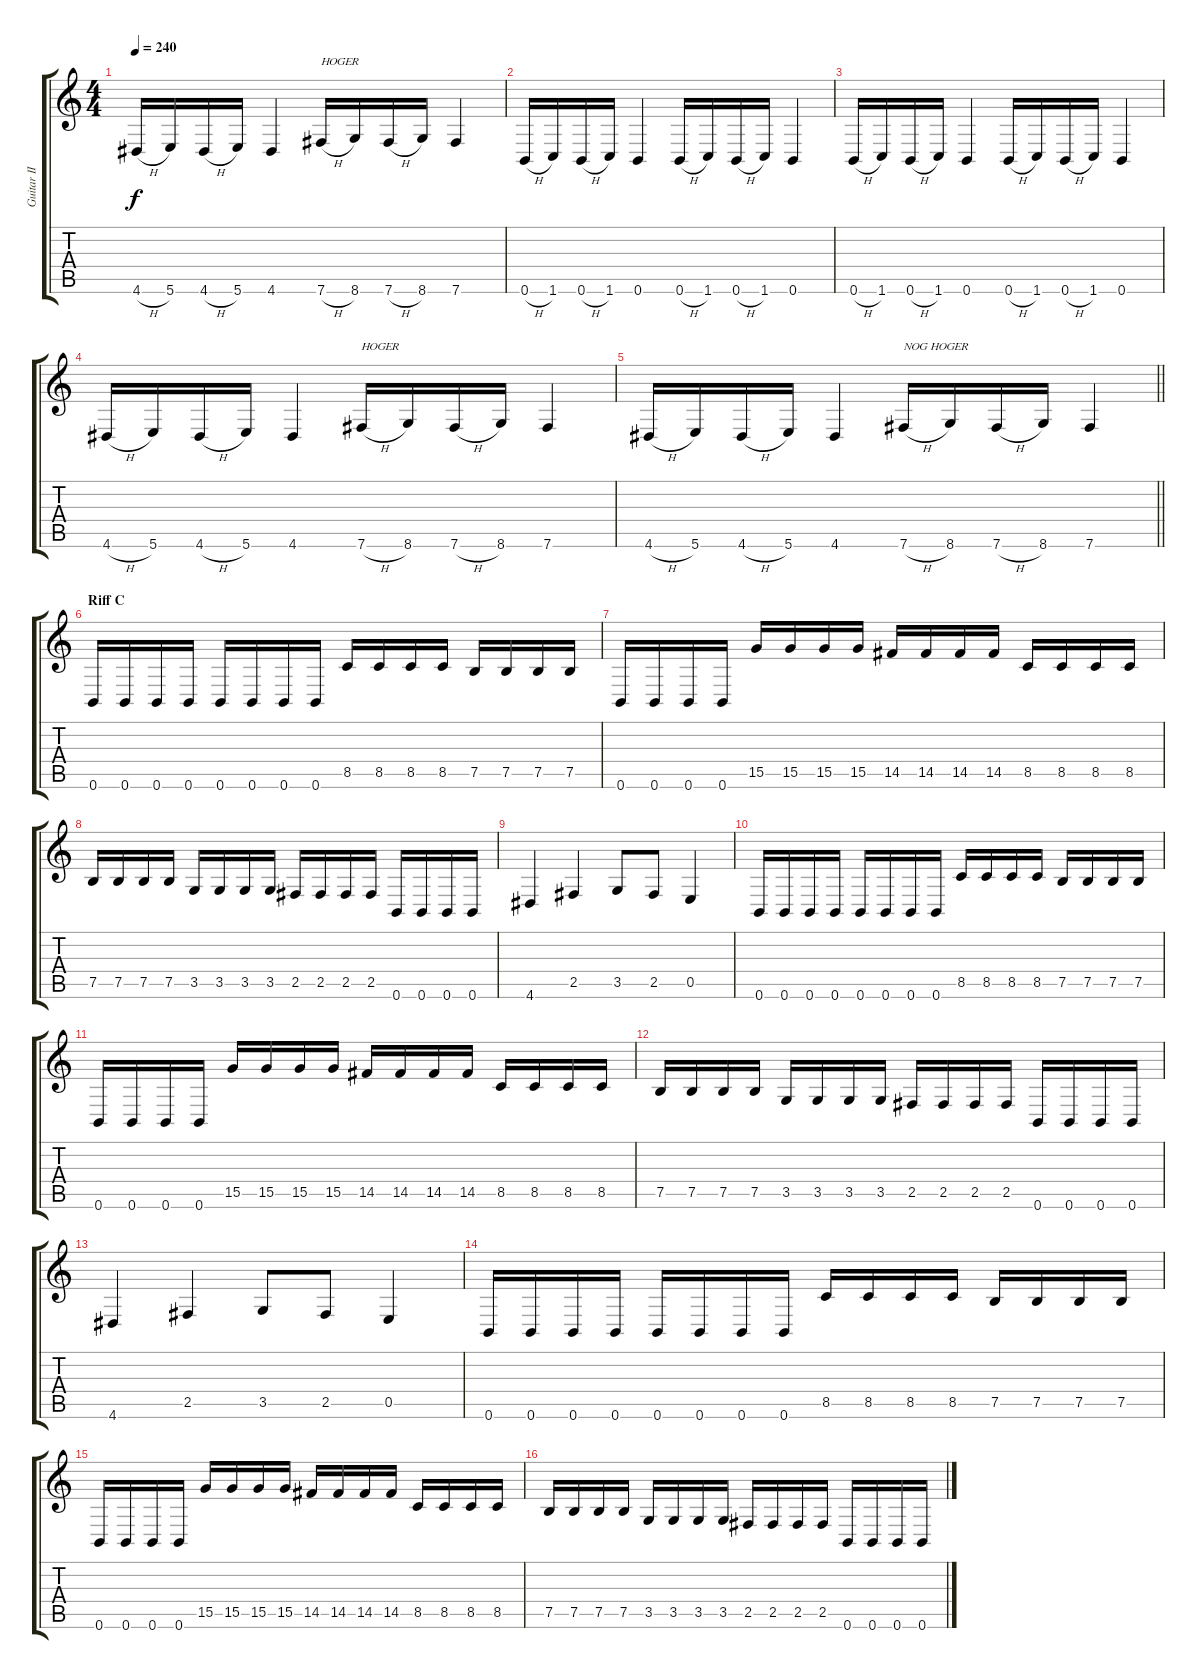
\track ("Guitar II" "Guitar II") {instrument distortionguitar}
\staff {score tabs}
\tuning (B3 Gb3 D3 A2 E2 B1) {hide}
\ts (4 4)
\tempo 240
\clef g2
\ks c
4.6{h}.16{dy f} 5.6.16 4.6{h}.16 5.6.16 4.6.4 7.6{h}.16{txt "HOGER"} 8.6.16 7.6{h}.16 8.6.16 7.6.4 |
0.6{h}.16 1.6.16 0.6{h}.16 1.6.16 0.6.4 0.6{h}.16 1.6.16 0.6{h}.16 1.6.16 0.6.4 |
0.6{h}.16 1.6.16 0.6{h}.16 1.6.16 0.6.4 0.6{h}.16 1.6.16 0.6{h}.16 1.6.16 0.6.4 |
4.6{h}.16 5.6.16 4.6{h}.16 5.6.16 4.6.4 7.6{h}.16{txt "HOGER"} 8.6.16 7.6{h}.16 8.6.16 7.6.4 |
\barLineRight lightlight
4.6{h}.16 5.6.16 4.6{h}.16 5.6.16 4.6.4 7.6{h}.16{txt "NOG HOGER"} 8.6.16 7.6{h}.16 8.6.16 7.6.4 |
\section ("" "Riff C")
0.6.16 0.6.16 0.6.16 0.6.16 0.6.16 0.6.16 0.6.16 0.6.16 8.5.16 8.5.16 8.5.16 8.5.16 7.5.16 7.5.16 7.5.16 7.5.16 |
0.6.16 0.6.16 0.6.16 0.6.16 15.5.16 15.5.16 15.5.16 15.5.16 14.5.16 14.5.16 14.5.16 14.5.16 8.5.16 8.5.16 8.5.16 8.5.16 |
7.5.16 7.5.16 7.5.16 7.5.16 3.5.16 3.5.16 3.5.16 3.5.16 2.5.16 2.5.16 2.5.16 2.5.16 0.6.16 0.6.16 0.6.16 0.6.16 |
4.6.4 2.5.4 3.5.8 2.5.8 0.5.4 |
0.6.16 0.6.16 0.6.16 0.6.16 0.6.16 0.6.16 0.6.16 0.6.16 8.5.16 8.5.16 8.5.16 8.5.16 7.5.16 7.5.16 7.5.16 7.5.16 |
0.6.16 0.6.16 0.6.16 0.6.16 15.5.16 15.5.16 15.5.16 15.5.16 14.5.16 14.5.16 14.5.16 14.5.16 8.5.16 8.5.16 8.5.16 8.5.16 |
7.5.16 7.5.16 7.5.16 7.5.16 3.5.16 3.5.16 3.5.16 3.5.16 2.5.16 2.5.16 2.5.16 2.5.16 0.6.16 0.6.16 0.6.16 0.6.16 |
4.6.4 2.5.4 3.5.8 2.5.8 0.5.4 |
0.6.16 0.6.16 0.6.16 0.6.16 0.6.16 0.6.16 0.6.16 0.6.16 8.5.16 8.5.16 8.5.16 8.5.16 7.5.16 7.5.16 7.5.16 7.5.16 |
0.6.16 0.6.16 0.6.16 0.6.16 15.5.16 15.5.16 15.5.16 15.5.16 14.5.16 14.5.16 14.5.16 14.5.16 8.5.16 8.5.16 8.5.16 8.5.16 |
7.5.16 7.5.16 7.5.16 7.5.16 3.5.16 3.5.16 3.5.16 3.5.16 2.5.16 2.5.16 2.5.16 2.5.16 0.6.16 0.6.16 0.6.16 0.6.16
